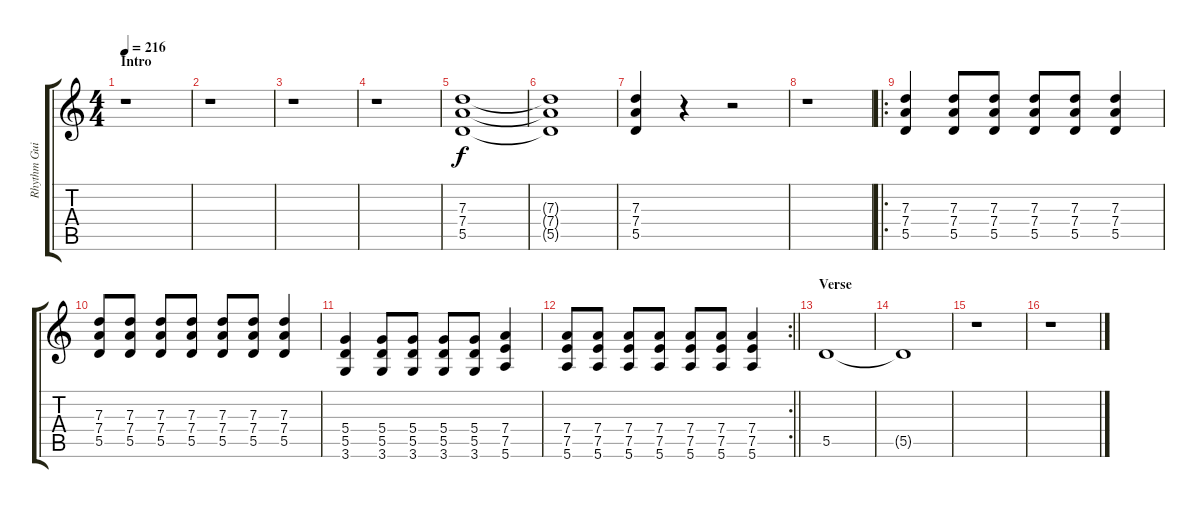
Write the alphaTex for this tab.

\track ("Rhythm Guitar" "Rhythm Gui") {instrument distortionguitar}
\staff {score tabs}
\tuning (E4 B3 G3 D3 A2 E2) {hide}
\ts (4 4)
\section ("" "Intro")
\tempo 216
\clef g2
\ks c
r.1{dy f instrument distortionguitar} |
r.1 |
r.1 |
r.1 |
(7.3 7.4 5.5).1 |
(7.3{t} 7.4{t} 5.5{t}).1 |
(7.3 7.4 5.5).4 r.4 r.2 |
r.1 |
\ro
(7.3 7.4 5.5).4 (7.3 7.4 5.5).8 (7.3 7.4 5.5).8 (7.3 7.4 5.5).8 (7.3 7.4 5.5).8 (7.3 7.4 5.5).4 |
(7.3 7.4 5.5).8 (7.3 7.4 5.5).8 (7.3 7.4 5.5).8 (7.3 7.4 5.5).8 (7.3 7.4 5.5).8 (7.3 7.4 5.5).8 (7.3 7.4 5.5).4 |
(5.4 5.5 3.6).4 (5.4 5.5 3.6).8 (5.4 5.5 3.6).8 (5.4 5.5 3.6).8 (5.4 5.5 3.6).8 (7.4 7.5 5.6).4 |
\rc 2
\barLineRight lightlight
(7.4 7.5 5.6).8 (7.4 7.5 5.6).8 (7.4 7.5 5.6).8 (7.4 7.5 5.6).8 (7.4 7.5 5.6).8 (7.4 7.5 5.6).8 (7.4 7.5 5.6).4 |
\section ("" "Verse")
5.5.1 |
5.5{t}.1 |
r.1 |
r.1
